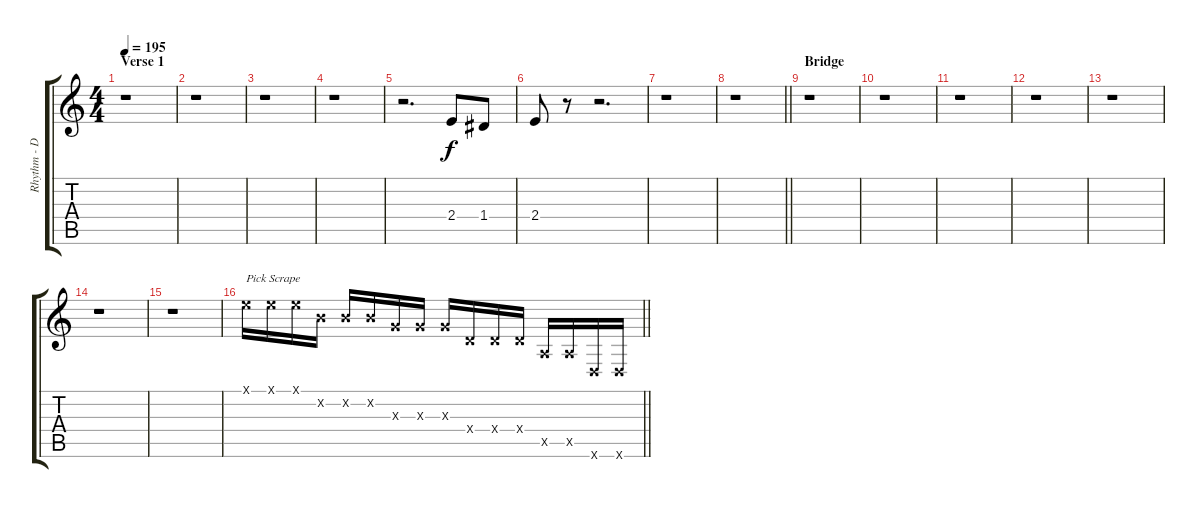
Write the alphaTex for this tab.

\track ("Rhythm - Deryck" "Rhythm - D") {instrument distortionguitar}
\staff {score tabs}
\tuning (E4 B3 G3 D3 A2 D2) {hide}
\ts (4 4)
\section ("" "Verse 1")
\tempo 195
\clef g2
\ks c
r.1{dy f} |
r.1 |
r.1 |
r.1 |
r.2{d} 2.4.8 1.4.8 |
2.4.8 r.8 r.2{d} |
r.1 |
\barLineRight lightlight
r.1 |
\section ("" "Bridge")
r.1 |
r.1 |
r.1 |
r.1 |
r.1 |
r.1 |
r.1 |
\barLineRight lightlight
0.1{x}.16{txt "Pick Scrape"} 0.1{x}.16 0.1{x}.16 0.2{x}.16 0.2{x}.16 0.2{x}.16 0.3{x}.16 0.3{x}.16 0.3{x}.16 0.4{x}.16 0.4{x}.16 0.4{x}.16 0.5{x}.16 0.5{x}.16 0.6{x}.16 0.6{x}.16
